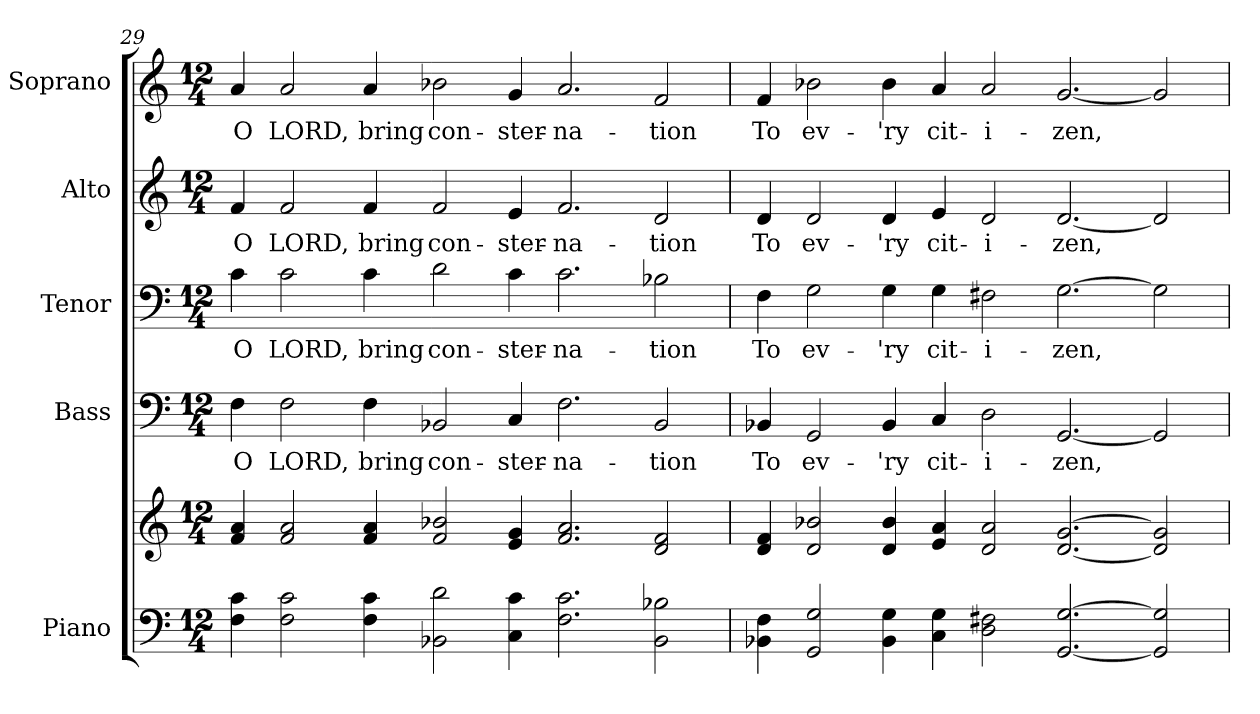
**kern	**kern	**kern	**text	**kern	**text	**kern	**text	**kern	**text
*part5	*part5	*part4	*part4	*part3	*part3	*part2	*part2	*part1	*part1
*staff6	*staff5	*staff4	*staff4	*staff3	*staff3	*staff2	*staff2	*staff1	*staff1
*I"Piano	*	*I"Bass	*	*I"Tenor	*	*I"Alto	*	*I"Soprano	*
*I'Pno.	*	*I'B.	*	*I'T.	*	*I'A.	*	*I'S.	*
!!LO:PB:g=z
*clefF4	*clefG2	*clefF4	*	*clefF4	*	*clefG2	*	*clefG2	*
*k[]	*k[]	*k[]	*	*k[]	*	*k[]	*	*k[]	*
*C:	*C:	*C:	*	*C:	*	*C:	*	*C:	*
*M12/4	*M12/4	*M12/4	*	*M12/4	*	*M12/4	*	*M12/4	*
=29	=29	=29	=29	=29	=29	=29	=29	=29	=29
!	!	!	!LO:LY:b:color=#000000	!	!	!	!	!	!
!	!	!	!	!	!LO:LY:b:color=#000000	!	!	!	!
!	!	!	!	!	!	!	!LO:LY:b:color=#000000	!	!
!	!	!	!	!	!	!	!	!	!LO:LY:b:color=#000000
4Fi\ 4ci	4fi/ 4ai	4Fi\	O	4ci\	O	4fi/	O	4ai/	O
!	!	!	!LO:LY:b:color=#000000	!	!	!	!	!	!
!	!	!	!	!	!LO:LY:b:color=#000000	!	!	!	!
!	!	!	!	!	!	!	!LO:LY:b:color=#000000	!	!
!	!	!	!	!	!	!	!	!	!LO:LY:b:color=#000000
2Fi\ 2ci	2fi/ 2ai	2Fi\	LORD,	2ci\	LORD,	2fi/	LORD,	2ai/	LORD,
!	!	!	!LO:LY:b:color=#000000	!	!	!	!	!	!
!	!	!	!	!	!LO:LY:b:color=#000000	!	!	!	!
!	!	!	!	!	!	!	!LO:LY:b:color=#000000	!	!
!	!	!	!	!	!	!	!	!	!LO:LY:b:color=#000000
4Fi\ 4ci	4fi/ 4ai	4Fi\	bring	4ci\	bring	4fi/	bring	4ai/	bring
!	!	!	!LO:LY:b:color=#000000	!	!	!	!	!	!
!	!	!	!	!	!LO:LY:b:color=#000000	!	!	!	!
!	!	!	!	!	!	!	!LO:LY:b:color=#000000	!	!
!	!	!	!	!	!	!	!	!	!LO:LY:b:color=#000000
2BB-Xi\ 2di	2fi/ 2b-Xi	2BB-Xi/	con-	2di\	con-	2fi/	con-	2b-Xi\	con-
!	!	!	!LO:LY:b:color=#000000	!	!	!	!	!	!
!	!	!	!	!	!LO:LY:b:color=#000000	!	!	!	!
!	!	!	!	!	!	!	!LO:LY:b:color=#000000	!	!
!	!	!	!	!	!	!	!	!	!LO:LY:b:color=#000000
4Ci\ 4ci	4ei/ 4gi	4Ci/	-ster-	4ci\	-ster-	4ei/	-ster-	4gi/	-ster-
!	!	!	!LO:LY:b:color=#000000	!	!	!	!	!	!
!	!	!	!	!	!LO:LY:b:color=#000000	!	!	!	!
!	!	!	!	!	!	!	!LO:LY:b:color=#000000	!	!
!	!	!	!	!	!	!	!	!	!LO:LY:b:color=#000000
2.Fi\ 2.ci	2.fi/ 2.ai	2.Fi\	-na-	2.ci\	-na-	2.fi/	-na-	2.ai/	-na-
!	!	!	!LO:LY:b:color=#000000	!	!	!	!	!	!
!	!	!	!	!	!LO:LY:b:color=#000000	!	!	!	!
!	!	!	!	!	!	!	!LO:LY:b:color=#000000	!	!
!	!	!	!	!	!	!	!	!	!LO:LY:b:color=#000000
2BB-i\ 2B-Xi	2di/ 2fi	2BB-i/	-tion	2B-Xi\	-tion	2di/	-tion	2fi/	-tion
=30	=30	=30	=30	=30	=30	=30	=30	=30	=30
!	!	!	!LO:LY:b:color=#000000	!	!	!	!	!	!
!	!	!	!	!	!LO:LY:b:color=#000000	!	!	!	!
!	!	!	!	!	!	!	!LO:LY:b:color=#000000	!	!
!	!	!	!	!	!	!	!	!	!LO:LY:b:color=#000000
4BB-Xi\ 4Fi	4di/ 4fi	4BB-Xi/	To	4Fi\	To	4di/	To	4fi/	To
!	!	!	!LO:LY:b:color=#000000	!	!	!	!	!	!
!	!	!	!	!	!LO:LY:b:color=#000000	!	!	!	!
!	!	!	!	!	!	!	!LO:LY:b:color=#000000	!	!
!	!	!	!	!	!	!	!	!	!LO:LY:b:color=#000000
2GGi/ 2Gi	2di/ 2b-Xi	2GGi/	ev-	2Gi\	ev-	2di/	ev-	2b-Xi\	ev-
!	!	!	!LO:LY:b:color=#000000	!	!	!	!	!	!
!	!	!	!	!	!LO:LY:b:color=#000000	!	!	!	!
!	!	!	!	!	!	!	!LO:LY:b:color=#000000	!	!
!	!	!	!	!	!	!	!	!	!LO:LY:b:color=#000000
4BB-i\ 4Gi	4di/ 4b-i	4BB-i/	-'ry	4Gi\	-'ry	4di/	-'ry	4b-i\	-'ry
!	!	!	!LO:LY:b:color=#000000	!	!	!	!	!	!
!	!	!	!	!	!LO:LY:b:color=#000000	!	!	!	!
!	!	!	!	!	!	!	!LO:LY:b:color=#000000	!	!
!	!	!	!	!	!	!	!	!	!LO:LY:b:color=#000000
4Ci\ 4Gi	4ei/ 4ai	4Ci/	cit-	4Gi\	cit-	4ei/	cit-	4ai/	cit-
!	!	!	!LO:LY:b:color=#000000	!	!	!	!	!	!
!	!	!	!	!	!LO:LY:b:color=#000000	!	!	!	!
!	!	!	!	!	!	!	!LO:LY:b:color=#000000	!	!
!	!	!	!	!	!	!	!	!	!LO:LY:b:color=#000000
2Di\ 2F#Xi	2di/ 2ai	2Di\	-i-	2F#Xi\	-i-	2di/	-i-	2ai/	-i-
!	!	!	!LO:LY:b:color=#000000	!	!	!	!	!	!
!	!	!	!	!	!LO:LY:b:color=#000000	!	!	!	!
!	!	!	!	!	!	!	!LO:LY:b:color=#000000	!	!
!	!	!	!	!	!	!	!	!	!LO:LY:b:color=#000000
[<2.GGi/ [>2.Gi	[<2.di/ [>2.gi	[<2.GGi/	-zen,	[>2.Gi\	-zen,	[<2.di/	-zen,	[<2.gi/	-zen,
2GGi/] 2Gi]	2di/] 2gi]	2GGi/]	.	2Gi\]	.	2di/]	.	2gi/]	.
=	=	=	=	=	=	=	=	=	=
*-	*-	*-	*-	*-	*-	*-	*-	*-	*-
